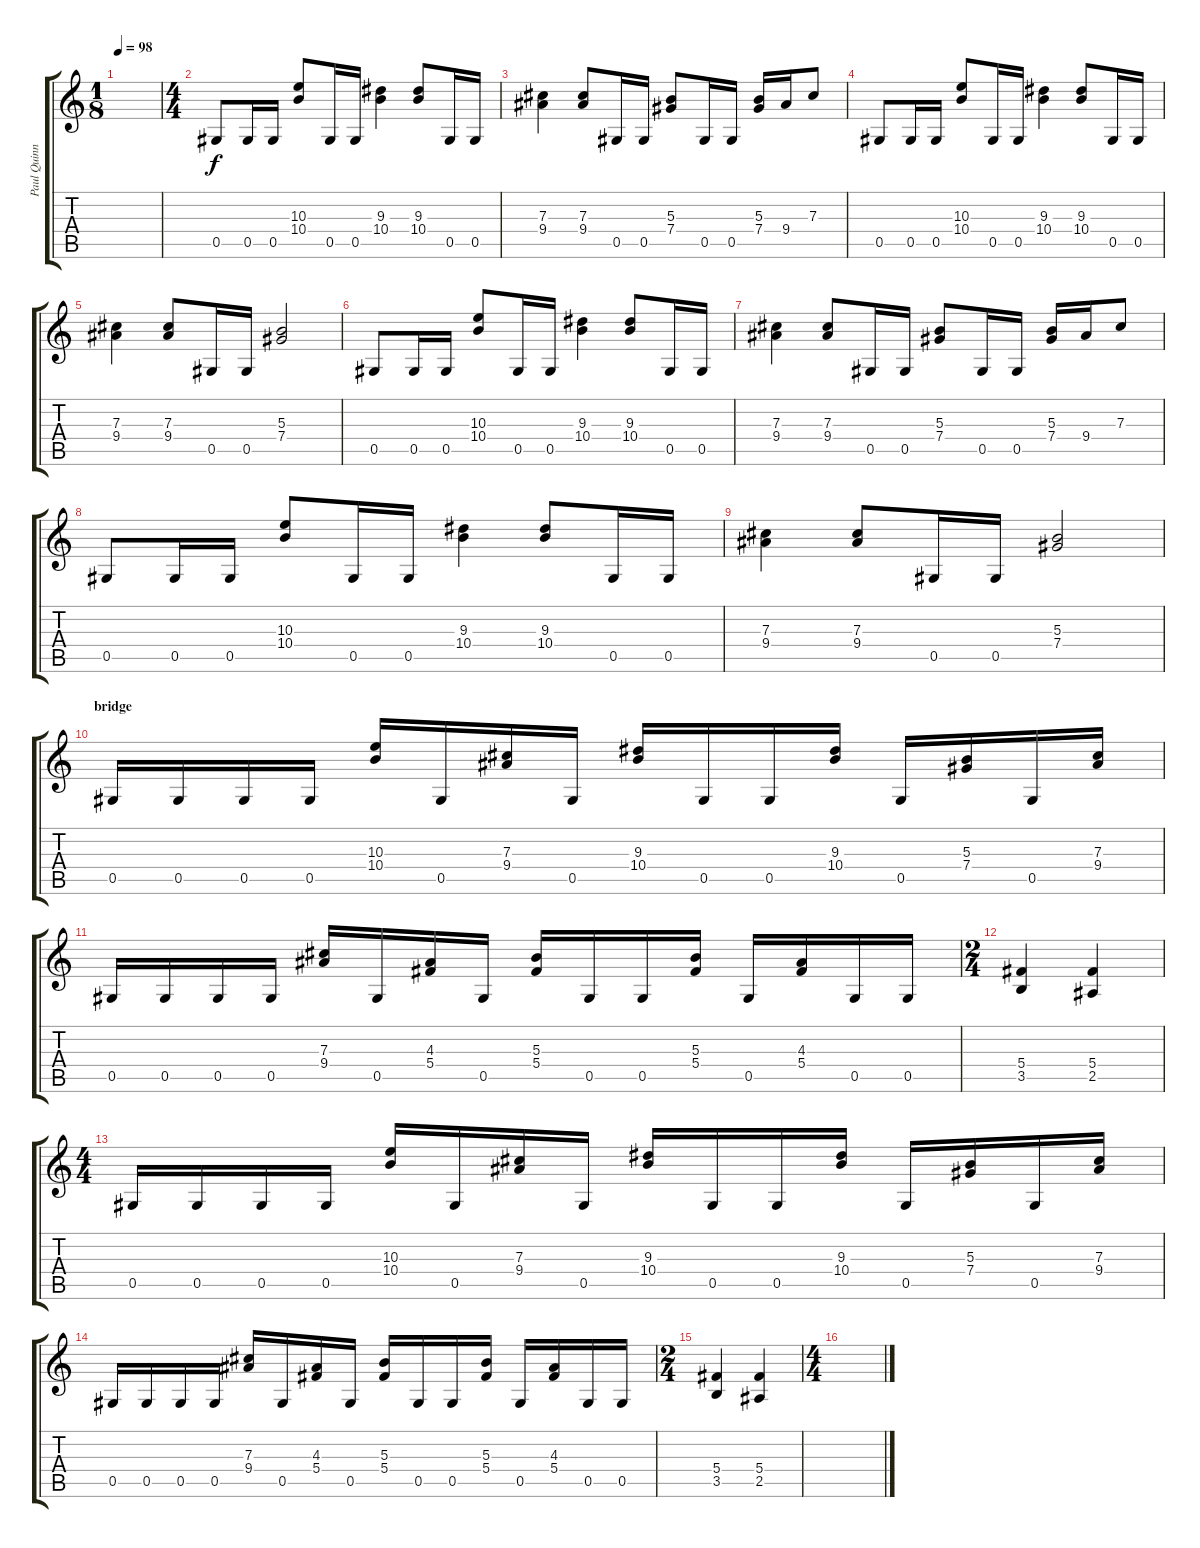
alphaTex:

\track ("Paul Quinn" "Paul Quinn") {instrument distortionguitar}
\staff {score tabs}
\tuning (Eb4 Bb3 Gb3 Db3 Ab2 Eb2) {hide}
\ts (1 8)
\tempo 98
\clef g2
\ks c
|
\ts (4 4)
0.5.8 0.5.16 0.5.16 (10.3 10.4).8 0.5.16 0.5.16 (9.3 10.4).4 (9.3 10.4).8 0.5.16 0.5.16 |
(7.3 9.4).4 (7.3 9.4).8 0.5.16 0.5.16 (5.3 7.4).8 0.5.16 0.5.16 (5.3 7.4).16 9.4.16 7.3.8 |
0.5.8 0.5.16 0.5.16 (10.3 10.4).8 0.5.16 0.5.16 (9.3 10.4).4 (9.3 10.4).8 0.5.16 0.5.16 |
(7.3 9.4).4 (7.3 9.4).8 0.5.16 0.5.16 (5.3 7.4).2 |
0.5.8 0.5.16 0.5.16 (10.3 10.4).8 0.5.16 0.5.16 (9.3 10.4).4 (9.3 10.4).8 0.5.16 0.5.16 |
(7.3 9.4).4 (7.3 9.4).8 0.5.16 0.5.16 (5.3 7.4).8 0.5.16 0.5.16 (5.3 7.4).16 9.4.16 7.3.8 |
0.5.8 0.5.16 0.5.16 (10.3 10.4).8 0.5.16 0.5.16 (9.3 10.4).4 (9.3 10.4).8 0.5.16 0.5.16 |
(7.3 9.4).4 (7.3 9.4).8 0.5.16 0.5.16 (5.3 7.4).2 |
\section ("" "bridge")
0.5.16 0.5.16 0.5.16 0.5.16 (10.3 10.4).16 0.5.16 (7.3 9.4).16 0.5.16 (9.3 10.4).16 0.5.16 0.5.16 (9.3 10.4).16 0.5.16 (5.3 7.4).16 0.5.16 (7.3 9.4).16 |
0.5.16 0.5.16 0.5.16 0.5.16 (7.3 9.4).16 0.5.16 (4.3 5.4).16 0.5.16 (5.3 5.4).16 0.5.16 0.5.16 (5.3 5.4).16 0.5.16 (4.3 5.4).16 0.5.16 0.5.16 |
\ts (2 4)
(5.4 3.5).4 (5.4 2.5).4 |
\ts (4 4)
0.5.16 0.5.16 0.5.16 0.5.16 (10.3 10.4).16 0.5.16 (7.3 9.4).16 0.5.16 (9.3 10.4).16 0.5.16 0.5.16 (9.3 10.4).16 0.5.16 (5.3 7.4).16 0.5.16 (7.3 9.4).16 |
0.5.16 0.5.16 0.5.16 0.5.16 (7.3 9.4).16 0.5.16 (4.3 5.4).16 0.5.16 (5.3 5.4).16 0.5.16 0.5.16 (5.3 5.4).16 0.5.16 (4.3 5.4).16 0.5.16 0.5.16 |
\ts (2 4)
(5.4 3.5).4 (5.4 2.5).4 |
\ts (4 4)
